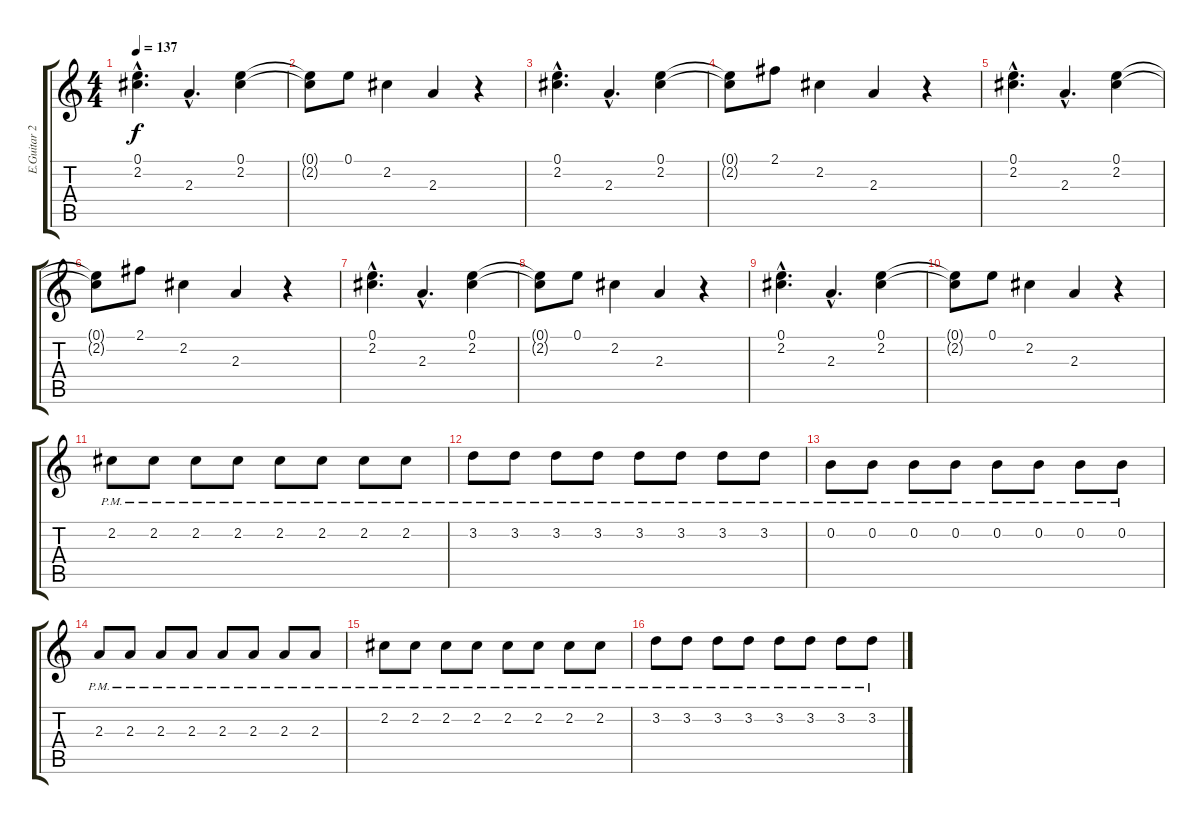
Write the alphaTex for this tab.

\track ("E.Guitar 2 (Kita)" "E.Guitar 2") {instrument overdrivenguitar}
\staff {score tabs}
\tuning (E4 B3 G3 D3 A2 E2) {hide}
\ts (4 4)
\tempo 137
\clef g2
\ks c
(0.1{hac} 2.2{hac}).4{d dy f} 2.3{hac}.4{d} (0.1 2.2).4 |
(0.1{t} 2.2{t}).8 0.1.8 2.2.4 2.3.4 r.4 |
(0.1{hac} 2.2{hac}).4{d} 2.3{hac}.4{d} (0.1 2.2).4 |
(0.1{t} 2.2{t}).8 2.1.8 2.2.4 2.3.4 r.4 |
(0.1{hac} 2.2{hac}).4{d} 2.3{hac}.4{d} (0.1 2.2).4 |
(0.1{t} 2.2{t}).8 2.1.8 2.2.4 2.3.4 r.4 |
(0.1{hac} 2.2{hac}).4{d} 2.3{hac}.4{d} (0.1 2.2).4 |
(0.1{t} 2.2{t}).8 0.1.8 2.2.4 2.3.4 r.4 |
(0.1{hac} 2.2{hac}).4{d} 2.3{hac}.4{d} (0.1 2.2).4 |
(0.1{t} 2.2{t}).8 0.1.8 2.2.4 2.3.4 r.4 |
2.2{pm}.8{volume 13} 2.2{pm}.8 2.2{pm}.8 2.2{pm}.8 2.2{pm}.8 2.2{pm}.8 2.2{pm}.8 2.2{pm}.8 |
3.2{pm}.8 3.2{pm}.8 3.2{pm}.8 3.2{pm}.8 3.2{pm}.8 3.2{pm}.8 3.2{pm}.8 3.2{pm}.8 |
0.2{pm}.8 0.2{pm}.8 0.2{pm}.8 0.2{pm}.8 0.2{pm}.8 0.2{pm}.8 0.2{pm}.8 0.2{pm}.8 |
2.3{pm}.8 2.3{pm}.8 2.3{pm}.8 2.3{pm}.8 2.3{pm}.8 2.3{pm}.8 2.3{pm}.8 2.3{pm}.8 |
2.2{pm}.8 2.2{pm}.8 2.2{pm}.8 2.2{pm}.8 2.2{pm}.8 2.2{pm}.8 2.2{pm}.8 2.2{pm}.8 |
3.2{pm}.8 3.2{pm}.8 3.2{pm}.8 3.2{pm}.8 3.2{pm}.8 3.2{pm}.8 3.2{pm}.8 3.2{pm}.8
